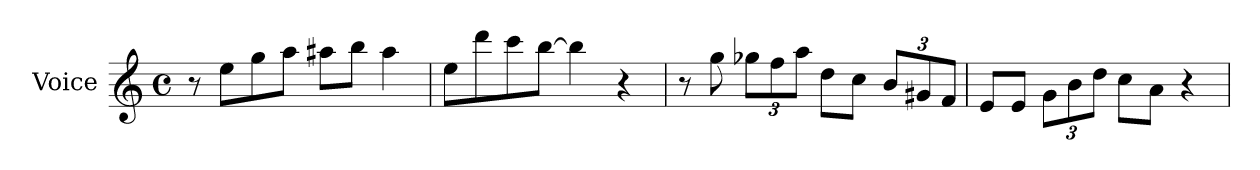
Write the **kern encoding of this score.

**kern
*part1
*staff1
*I"Voice
*I'Voice
*clefG2
*M4/4
*met(c)
=1
8r
8ee\L
8gg\
8aa\J
8aa#X\L
8bb\J
4aa#\
=2
8ee\L
8ddd\
8ccc\
[>8bb\J
4bb\]
4r
=3
8r
8gg\
12gg-X\L
12ff\
12aa\J
8dd\L
8cc\J
12b/L
12g#X/
12f/J
=4
8e/L
8e/J
12g\L
12b\
12dd\J
8cc\L
8a\J
4r
=
*-
